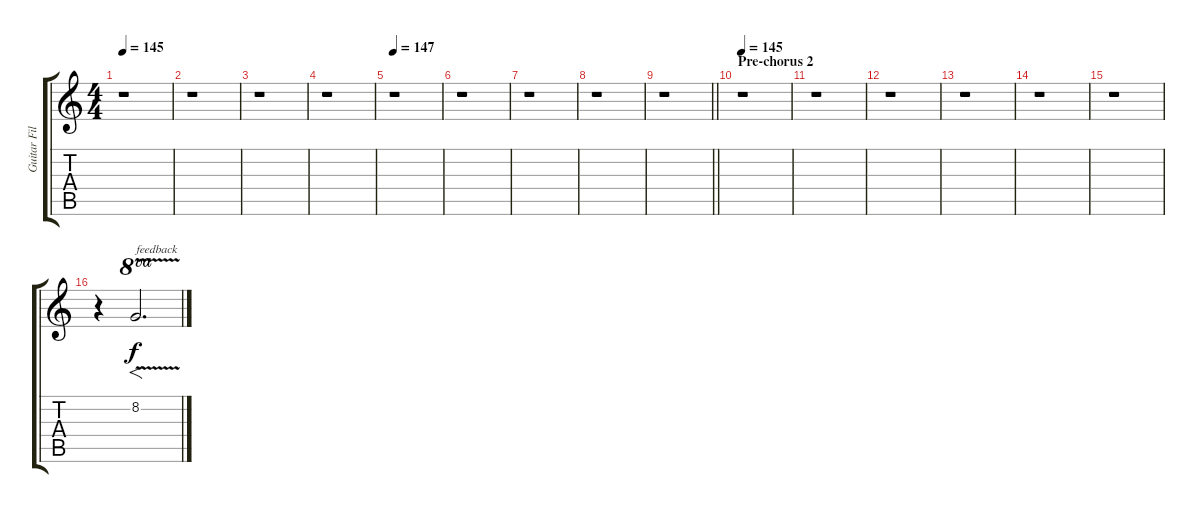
\track ("Guitar Fills/Solo" "Guitar Fil") {instrument overdrivenguitar}
\staff {score tabs}
\tuning (E4 B3 G3 D3 A2 E2) {hide}
\ts (4 4)
\tempo 145
\clef g2
\ks c
r.1{dy f} |
r.1 |
r.1 |
r.1 |
\tempo 147
r.1 |
r.1 |
r.1 |
r.1 |
\barLineRight lightlight
r.1 |
\section ("" "Pre-chorus 2")
\tempo 145
r.1 |
r.1 |
r.1 |
r.1 |
r.1 |
r.1 |
r.4{volume 14 instrument overdrivenguitar} 8.2{v}.2{f d ot 8va txt "feedback"}
